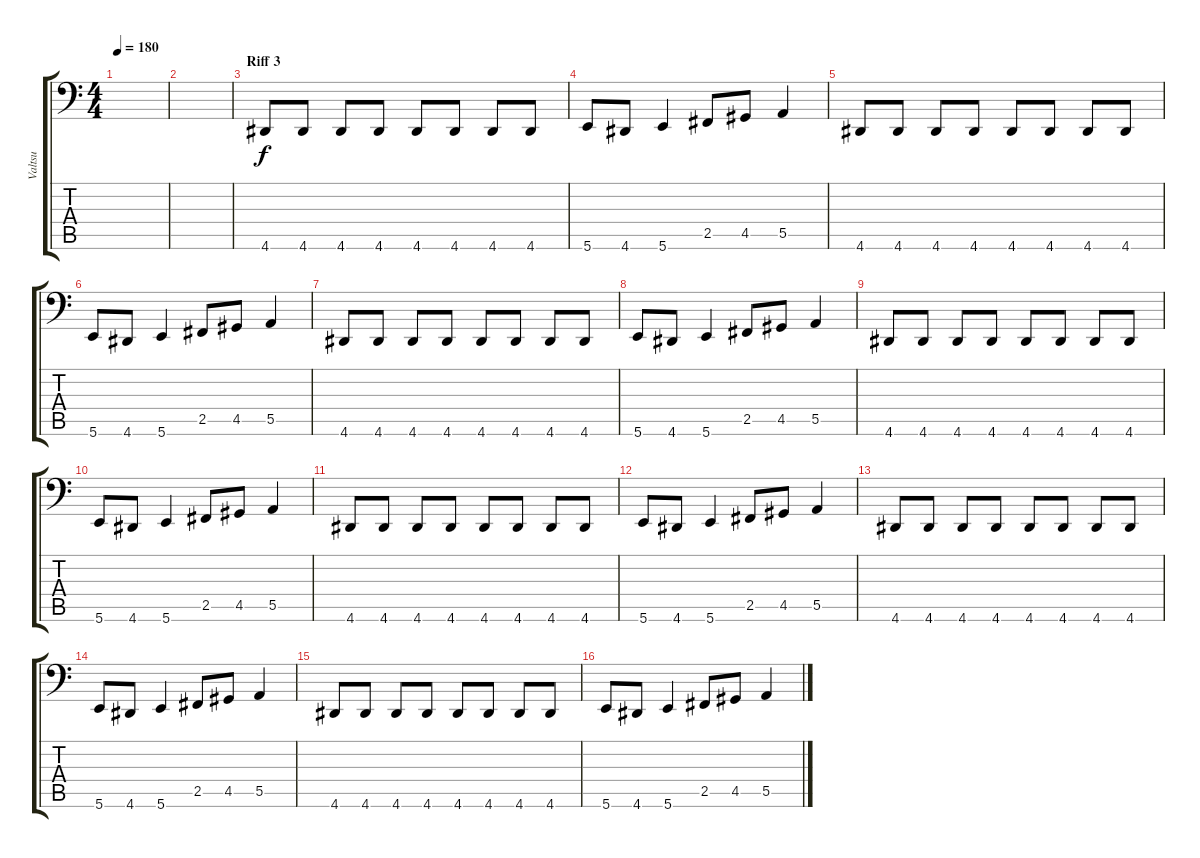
\track ("Valtsu" "Valtsu") {instrument electricbasspick}
\staff {score tabs}
\tuning (C3 G2 D2 A1 E1 B0) {hide}
\ts (4 4)
\tempo 180
\clef f4
\ks c
|
|
\section ("" "Riff 3")
4.6.8 4.6.8 4.6.8 4.6.8 4.6.8 4.6.8 4.6.8 4.6.8 |
5.6.8 4.6.8 5.6.4 2.5.8 4.5.8 5.5.4 |
4.6.8 4.6.8 4.6.8 4.6.8 4.6.8 4.6.8 4.6.8 4.6.8 |
5.6.8 4.6.8 5.6.4 2.5.8 4.5.8 5.5.4 |
4.6.8 4.6.8 4.6.8 4.6.8 4.6.8 4.6.8 4.6.8 4.6.8 |
5.6.8 4.6.8 5.6.4 2.5.8 4.5.8 5.5.4 |
4.6.8 4.6.8 4.6.8 4.6.8 4.6.8 4.6.8 4.6.8 4.6.8 |
5.6.8 4.6.8 5.6.4 2.5.8 4.5.8 5.5.4 |
4.6.8 4.6.8 4.6.8 4.6.8 4.6.8 4.6.8 4.6.8 4.6.8 |
5.6.8 4.6.8 5.6.4 2.5.8 4.5.8 5.5.4 |
4.6.8 4.6.8 4.6.8 4.6.8 4.6.8 4.6.8 4.6.8 4.6.8 |
5.6.8 4.6.8 5.6.4 2.5.8 4.5.8 5.5.4 |
4.6.8 4.6.8 4.6.8 4.6.8 4.6.8 4.6.8 4.6.8 4.6.8 |
5.6.8 4.6.8 5.6.4 2.5.8 4.5.8 5.5.4
